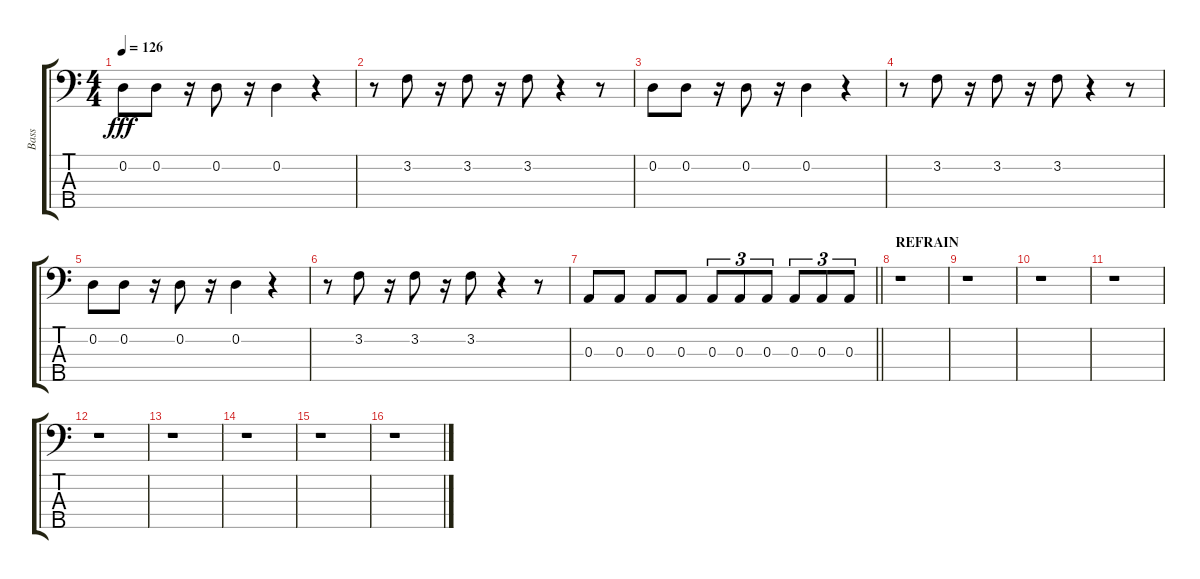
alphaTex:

\track ("Bass" "Bass") {instrument electricbasspick}
\staff {score tabs}
\tuning (G2 D2 A1 E1 B0) {hide}
\ts (4 4)
\tempo 126
\clef f4
\ks c
0.2.8{dy fff} 0.2.8 r.16 0.2.8 r.16 0.2.4 r.4 |
r.8 3.2.8 r.16 3.2.8 r.16 3.2.8 r.4 r.8 |
0.2.8 0.2.8 r.16 0.2.8 r.16 0.2.4 r.4 |
r.8 3.2.8 r.16 3.2.8 r.16 3.2.8 r.4 r.8 |
0.2.8 0.2.8 r.16 0.2.8 r.16 0.2.4 r.4 |
r.8 3.2.8 r.16 3.2.8 r.16 3.2.8 r.4 r.8 |
\barLineRight lightlight
0.3.8 0.3.8 0.3.8 0.3.8 0.3.8{tu (3 2)} 0.3.8{tu (3 2)} 0.3.8{tu (3 2)} 0.3.8{tu (3 2)} 0.3.8{tu (3 2)} 0.3.8{tu (3 2)} |
\section ("" "REFRAIN")
r.1 |
r.1 |
r.1 |
r.1 |
r.1 |
r.1 |
r.1 |
r.1 |
r.1
